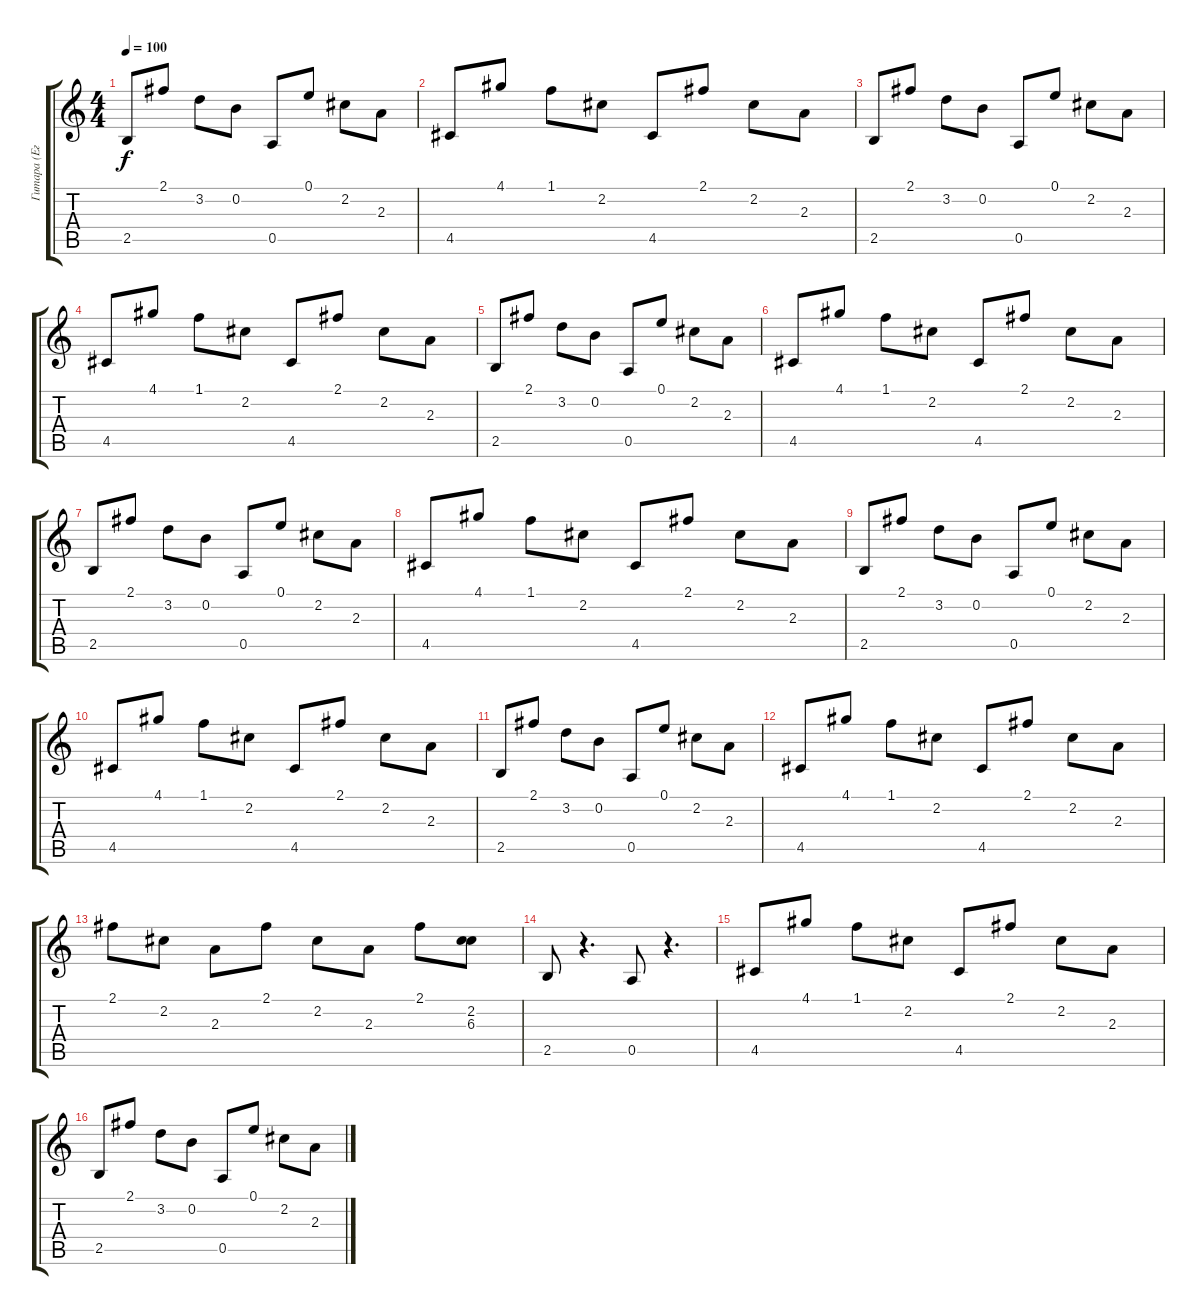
\track ("Гитара (Егор Летов)" "Гитара (Ег") {instrument acousticguitarsteel}
\staff {score tabs}
\tuning (E4 B3 G3 D3 A2 E2) {hide}
\ts (4 4)
\tempo 100
\clef g2
\ks c
2.5.8{dy f} 2.1.8 3.2.8 0.2.8 0.5.8 0.1.8 2.2.8 2.3.8 |
4.5.8 4.1.8 1.1.8 2.2.8 4.5.8 2.1.8 2.2.8 2.3.8 |
2.5.8 2.1.8 3.2.8 0.2.8 0.5.8 0.1.8 2.2.8 2.3.8 |
4.5.8 4.1.8 1.1.8 2.2.8 4.5.8 2.1.8 2.2.8 2.3.8 |
2.5.8 2.1.8 3.2.8 0.2.8 0.5.8 0.1.8 2.2.8 2.3.8 |
4.5.8 4.1.8 1.1.8 2.2.8 4.5.8 2.1.8 2.2.8 2.3.8 |
2.5.8 2.1.8 3.2.8 0.2.8 0.5.8 0.1.8 2.2.8 2.3.8 |
4.5.8 4.1.8 1.1.8 2.2.8 4.5.8 2.1.8 2.2.8 2.3.8 |
2.5.8 2.1.8 3.2.8 0.2.8 0.5.8 0.1.8 2.2.8 2.3.8 |
4.5.8 4.1.8 1.1.8 2.2.8 4.5.8 2.1.8 2.2.8 2.3.8 |
2.5.8 2.1.8 3.2.8 0.2.8 0.5.8 0.1.8 2.2.8 2.3.8 |
4.5.8 4.1.8 1.1.8 2.2.8 4.5.8 2.1.8 2.2.8 2.3.8 |
2.1.8 2.2.8 2.3.8 2.1.8 2.2.8 2.3.8 2.1.8 (2.2 6.3).8 |
2.5.8 r.4{d} 0.5.8 r.4{d} |
4.5.8 4.1.8 1.1.8 2.2.8 4.5.8 2.1.8 2.2.8 2.3.8 |
2.5.8 2.1.8 3.2.8 0.2.8 0.5.8 0.1.8 2.2.8 2.3.8
